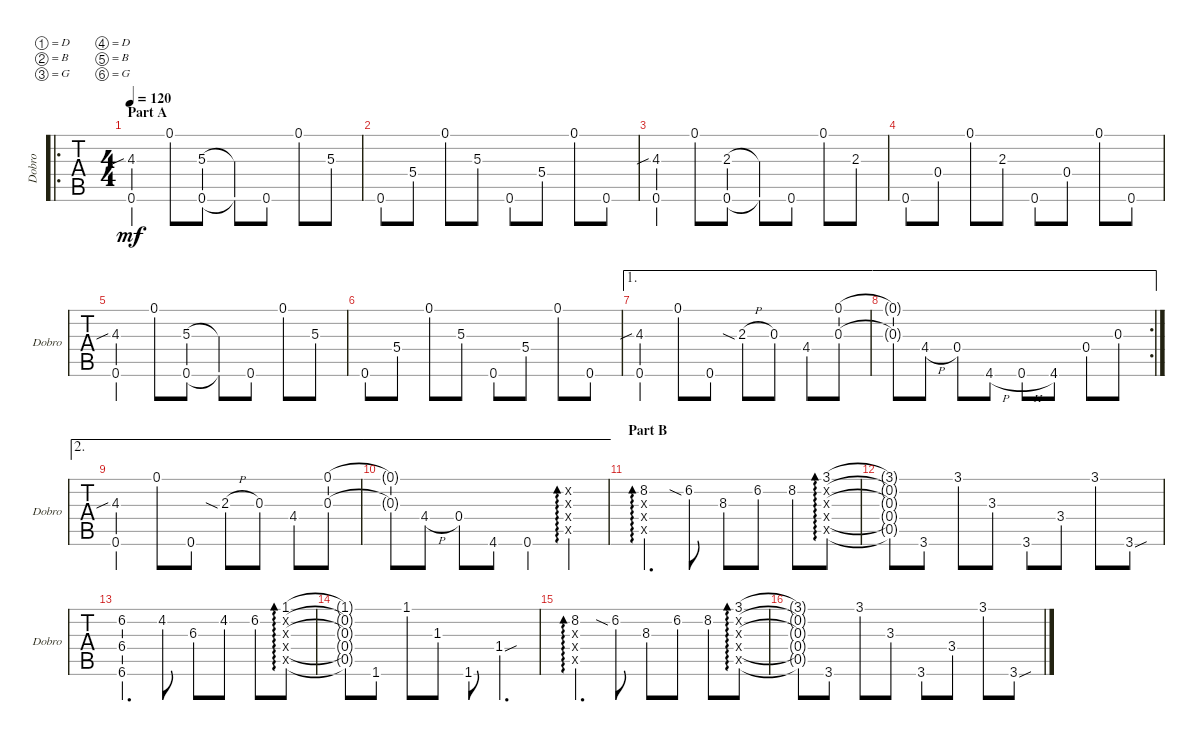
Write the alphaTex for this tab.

\defaultSystemsLayout 4
\bracketExtendMode groupsimilarinstruments
\singleTrackTrackNamePolicy allsystems
\multiTrackTrackNamePolicy allsystems
\otherSystemsTrackNameOrientation horizontal
\track ("Dobro" "Dobro") {instrument acousticguitarsteel}
\staff {tabs}
\tuning (D4 B3 G3 D3 B2 G2)
\ro
\ts (4 4)
\section ("" "Part A")
\tempo 120
\clef g2
\ks g
(4.3{sib} 0.6).4{dy mf instrument acousticguitarsteel} 0.1.8 (5.3 0.6).8 (5.3{t} 0.6{t}).8 0.6.8 0.1.8 5.3.8 |
0.6.8 5.4.8 0.1.8 5.3.8 0.6.8 5.4.8 0.1.8 0.6.8 |
(4.3{sib} 0.6).4 0.1.8 (2.3 0.6).8 (2.3{t} 0.6{t}).8 0.6.8 0.1.8 2.3.8 |
0.6.8 0.4.8 0.1.8 2.3.8 0.6.8 0.4.8 0.1.8 0.6.8 |
(4.3{sib} 0.6).4 0.1.8 (5.3 0.6).8 (5.3{t} 0.6{t}).8 0.6.8 0.1.8 5.3.8 |
0.6.8 5.4.8 0.1.8 5.3.8 0.6.8 5.4.8 0.1.8 0.6.8 |
\ae 1
(4.3{sib} 0.6).4 0.1.8 0.6.8 2.3{sia h}.8 0.3.8 4.4.8 (0.3 0.1).8 |
\ae 1
\rc 2
(0.1{t} 0.3{t}).8 4.4{h}.8 0.4.8 4.6{h}.8 0.6{h}.8 4.6.8 0.4.8 0.3.8 |
\ae 2
(4.3{sib} 0.6).4 0.1.8 0.6.8 2.3{sia h}.8 0.3.8 4.4.8 (0.3 0.1).8 |
\ae 2
(0.1{t} 0.3{t}).8 4.4{h}.8 0.4.8 4.6.8 0.6.4 (0.2{x} 0.3{x} 0.4{x} 0.5{x}).4{ad 0} |
\section ("" "Part B")
(8.2 0.3{x} 0.4{x} 0.5{x}).4{d ad 0} 6.2{sia}.8 8.3.8 6.2.8 8.2.8 (3.1 0.2{x} 0.3{x} 0.4{x} 0.5{x}).8{ad 0} |
(3.1{t} 0.2{x t} 0.3{x t} 0.4{x t} 0.5{x t}).8 3.6.8 3.1.8 3.3.8 3.6.8 3.4.8 3.1.8 3.6{sou}.8 |
(6.6 6.4 6.2).4{d} 4.2.8 6.3.8 4.2.8 6.2.8 (1.1 0.2{x} 0.3{x} 0.4{x} 0.5{x}).8{ad 0} |
(1.1{t} 0.2{x t} 0.3{x t} 0.4{x t} 0.5{x t}).8 1.6.8 1.1.8 1.3.8 1.6.8 1.4{sou}.4{d} |
(8.2 0.3{x} 0.4{x} 0.5{x}).4{d ad 0} 6.2{sia}.8 8.3.8 6.2.8 8.2.8 (3.1 0.2{x} 0.3{x} 0.4{x} 0.5{x}).8{ad 0} |
(3.1{t} 0.2{x t} 0.3{x t} 0.4{x t} 0.5{x t}).8 3.6.8 3.1.8 3.3.8 3.6.8 3.4.8 3.1.8 3.6{sou}.8
